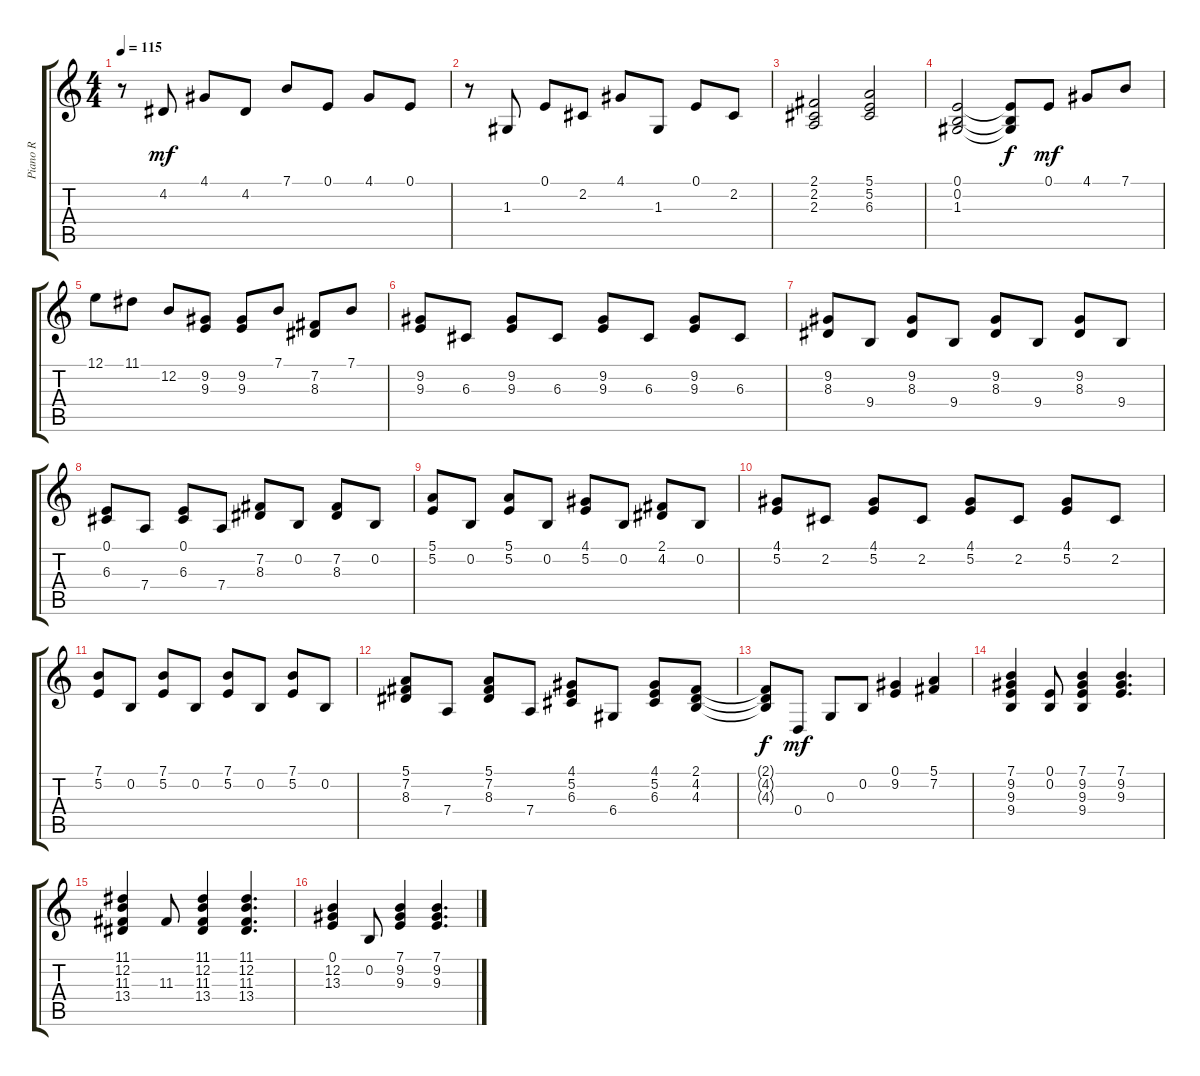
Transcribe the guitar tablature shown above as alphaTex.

\track ("Piano R" "Piano R") {instrument acousticgrandpiano}
\staff {score tabs}
\tuning (E4 B3 G3 D3 A2 E2) {hide}
\ts (4 4)
\tempo 115
\clef g2
\ks c
r.8{dy mf} 4.2.8 4.1.8 4.2.8 7.1.8 0.1.8 4.1.8 0.1.8 |
r.8 1.3.8 0.1.8 2.2.8 4.1.8 1.3.8 0.1.8 2.2.8 |
(2.1 2.2 2.3).2 (5.1 5.2 6.3).2 |
(0.1 0.2 1.3).2 (0.1{t} 0.2{t} 1.3{t}).8{dy f} 0.1.8{dy mf} 4.1.8 7.1.8 |
12.1.8 11.1.8 12.2.8 (9.2 9.3).8 (9.2 9.3).8 7.1.8 (7.2 8.3).8 7.1.8 |
(9.2 9.3).8 6.3.8 (9.2 9.3).8 6.3.8 (9.2 9.3).8 6.3.8 (9.2 9.3).8 6.3.8 |
(9.2 8.3).8 9.4.8 (9.2 8.3).8 9.4.8 (9.2 8.3).8 9.4.8 (9.2 8.3).8 9.4.8 |
(0.1 6.3).8 7.4.8 (0.1 6.3).8 7.4.8 (7.2 8.3).8 0.2.8 (7.2 8.3).8 0.2.8 |
(5.1 5.2).8 0.2.8 (5.1 5.2).8 0.2.8 (4.1 5.2).8 0.2.8 (2.1 4.2).8 0.2.8 |
(4.1 5.2).8 2.2.8 (4.1 5.2).8 2.2.8 (4.1 5.2).8 2.2.8 (4.1 5.2).8 2.2.8 |
(7.1 5.2).8 0.2.8 (7.1 5.2).8 0.2.8 (7.1 5.2).8 0.2.8 (7.1 5.2).8 0.2.8 |
(5.1 7.2 8.3).8 7.4.8 (5.1 7.2 8.3).8 7.4.8 (4.1 5.2 6.3).8 6.4.8 (4.1 5.2 6.3).8 (2.1 4.2 4.3).8 |
(2.1{t} 4.2{t} 4.3{t}).8{dy f} 0.4.8{dy mf} 0.3.8 0.2.8 (0.1 9.2).4 (5.1 7.2).4 |
(7.1 9.2 9.3 9.4).4 (0.1 0.2).8 (7.1 9.2 9.3 9.4).4 (7.1 9.2 9.3).4{d} |
(11.1 12.2 11.3 13.4).4 11.3.8 (11.1 12.2 11.3 13.4).4 (11.1 12.2 11.3 13.4).4{d} |
(0.1 12.2 13.3).4 0.2.8 (7.1 9.2 9.3).4 (7.1 9.2 9.3).4{d}
